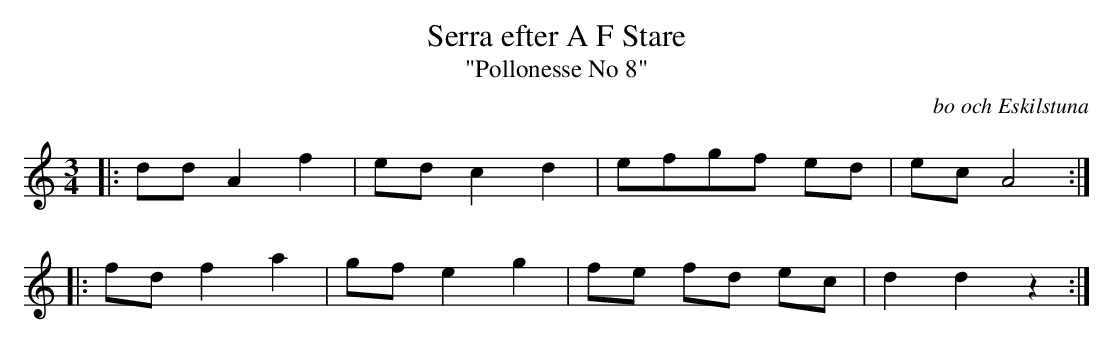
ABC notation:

X:1
T:Serra efter A F Stare
T:"Pollonesse No 8"
O: bo och Eskilstuna
M:3/4
L:1/8
K:C
|: dd A2 f2 | ed c2 d2 | efgf ed | ec A4 :|
|: fd f2 a2 | gf e2 g2 | fe fd ec | d2 d2 z2 :|
